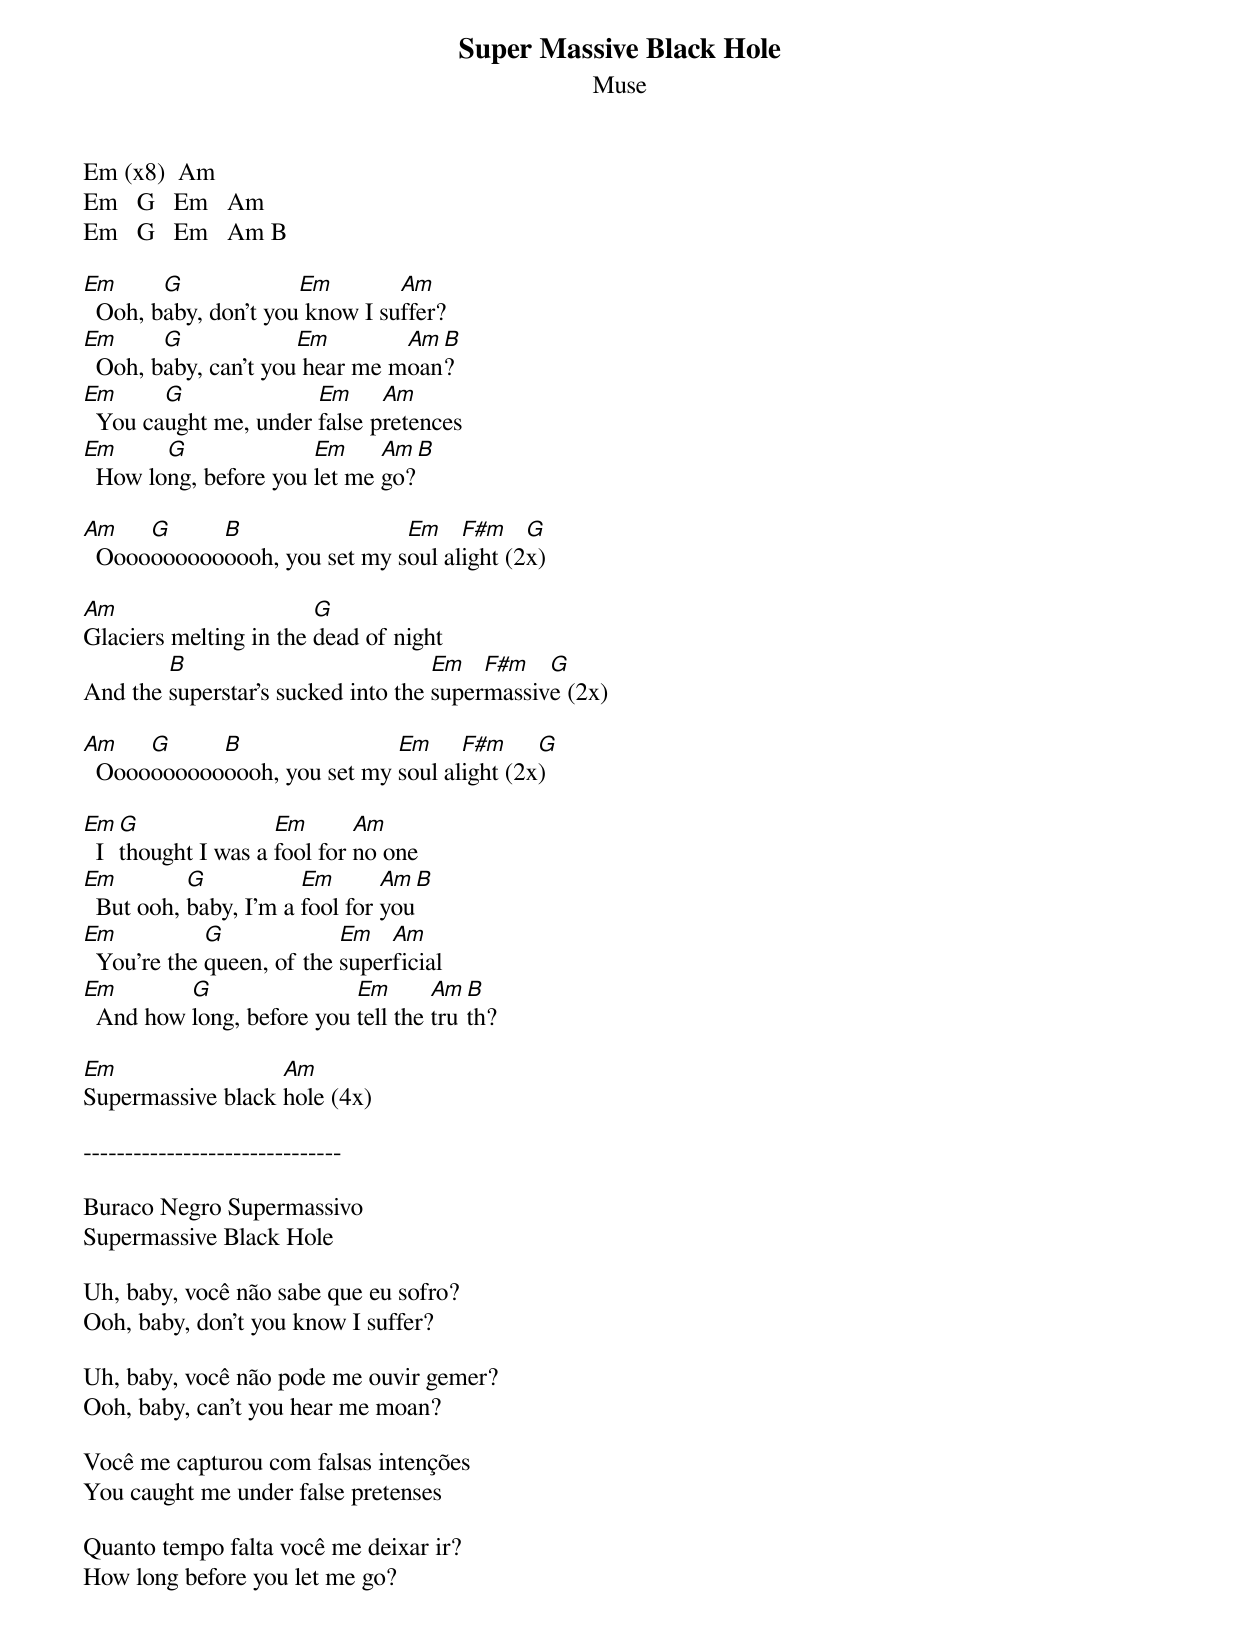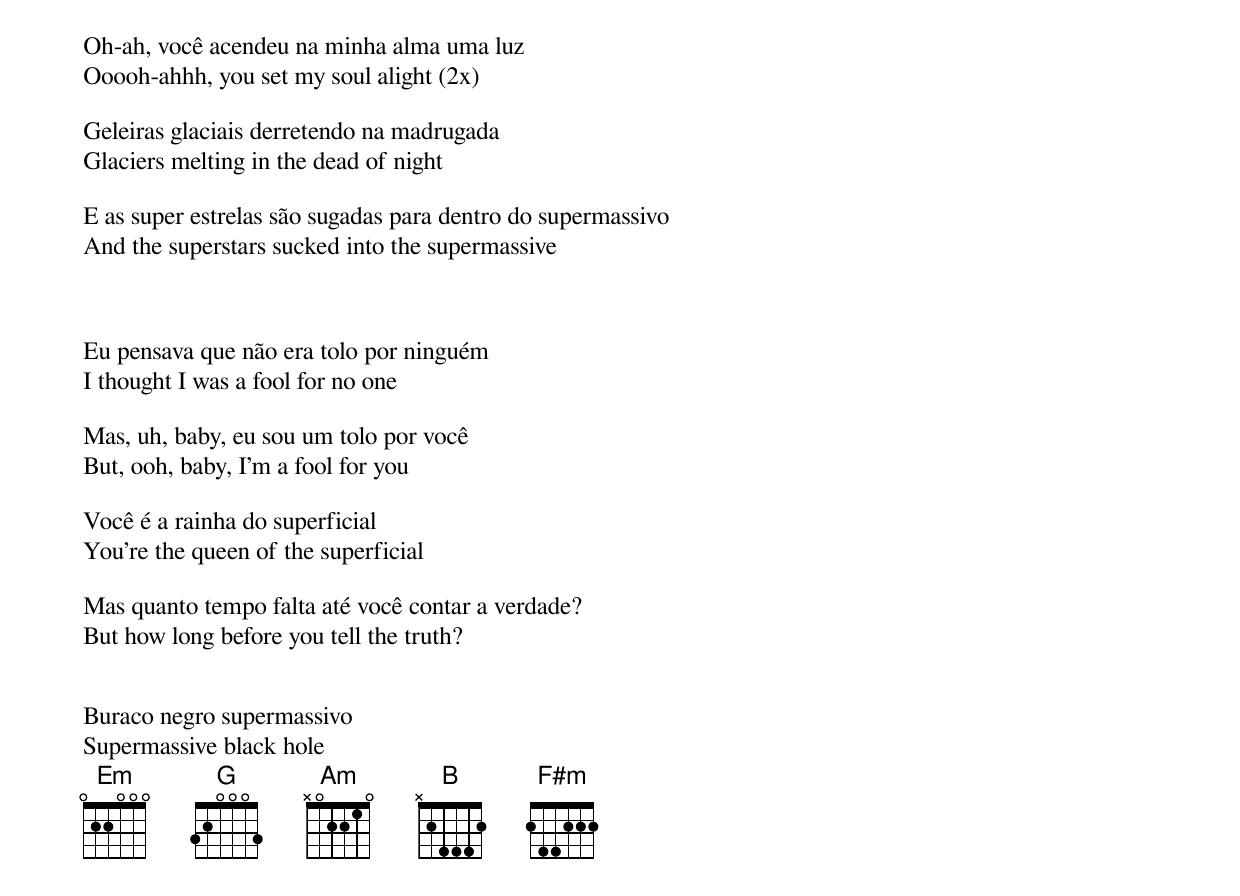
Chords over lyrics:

Super Massive Black Hole
Muse

Em (x8)  Am
Em   G   Em   Am
Em   G   Em   Am B

Em      G             Em        Am
  Ooh, baby, don't you know I suffer?
Em      G             Em        Am B
  Ooh, baby, can't you hear me moan?
Em      G              Em     Am
  You caught me, under false pretences
Em      G              Em     Am B
  How long, before you let me go?

Am    G     B                 Em    F#m    G
  Oooooooooooooh, you set my soul alight (2x)

Am                      G
Glaciers melting in the dead of night
        B                           Em   F#m   G
And the superstar's sucked into the supermassive (2x)

Am    G     B                Em     F#m     G
  Oooooooooooooh, you set my soul alight (2x)

Em  G               Em       Am
  I thought I was a fool for no one
Em         G           Em       Am B
  But ooh, baby, I'm a fool for you
Em           G             Em   Am
  You're the queen, of the superficial
Em        G                Em       Am B
  And how long, before you tell the truth?

Em                 Am
Supermassive black hole (4x)

-------------------------------

Buraco Negro Supermassivo
Supermassive Black Hole

Uh, baby, você não sabe que eu sofro?
Ooh, baby, don't you know I suffer?

Uh, baby, você não pode me ouvir gemer?
Ooh, baby, can't you hear me moan?

Você me capturou com falsas intenções
You caught me under false pretenses

Quanto tempo falta você me deixar ir?
How long before you let me go?


Oh-ah, você acendeu na minha alma uma luz
Ooooh-ahhh, you set my soul alight (2x)

Geleiras glaciais derretendo na madrugada
Glaciers melting in the dead of night

E as super estrelas são sugadas para dentro do supermassivo
And the superstars sucked into the supermassive



Eu pensava que não era tolo por ninguém
I thought I was a fool for no one

Mas, uh, baby, eu sou um tolo por você
But, ooh, baby, I'm a fool for you

Você é a rainha do superficial
You're the queen of the superficial

Mas quanto tempo falta até você contar a verdade?
But how long before you tell the truth?


Buraco negro supermassivo
Supermassive black hole
